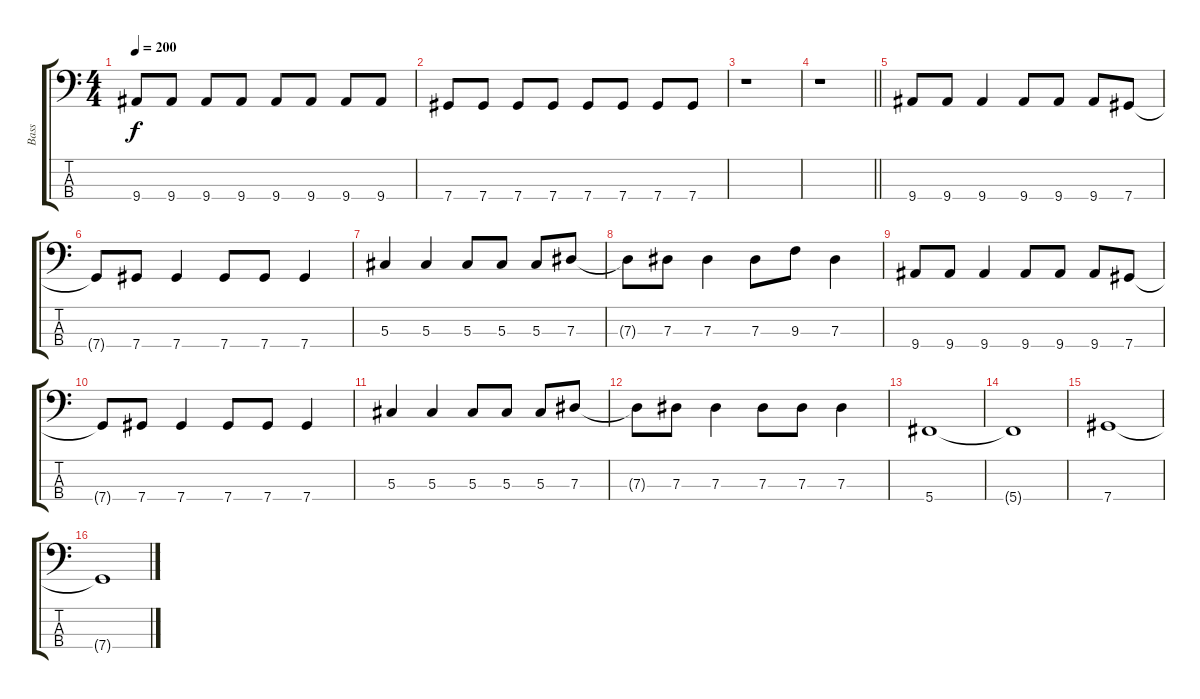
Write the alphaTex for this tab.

\track ("Bass" "Bass") {instrument electricbassfinger}
\staff {score tabs}
\tuning (Gb2 Db2 Ab1 Db1) {hide}
\ts (4 4)
\tempo 200
\clef f4
\ks c
9.4.8{dy f} 9.4.8 9.4.8 9.4.8 9.4.8 9.4.8 9.4.8 9.4.8 |
7.4.8 7.4.8 7.4.8 7.4.8 7.4.8 7.4.8 7.4.8 7.4.8 |
r.1 |
\barLineRight lightlight
r.1 |
9.4.8 9.4.8 9.4.4 9.4.8 9.4.8 9.4.8 7.4.8 |
7.4{t}.8 7.4.8 7.4.4 7.4.8 7.4.8 7.4.4 |
5.3.4 5.3.4 5.3.8 5.3.8 5.3.8 7.3.8 |
7.3{t}.8 7.3.8 7.3.4 7.3.8 9.3.8 7.3.4 |
9.4.8 9.4.8 9.4.4 9.4.8 9.4.8 9.4.8 7.4.8 |
7.4{t}.8 7.4.8 7.4.4 7.4.8 7.4.8 7.4.4 |
5.3.4 5.3.4 5.3.8 5.3.8 5.3.8 7.3.8 |
7.3{t}.8 7.3.8 7.3.4 7.3.8 7.3.8 7.3.4 |
5.4.1 |
5.4{t}.1 |
7.4.1 |
7.4{t}.1
